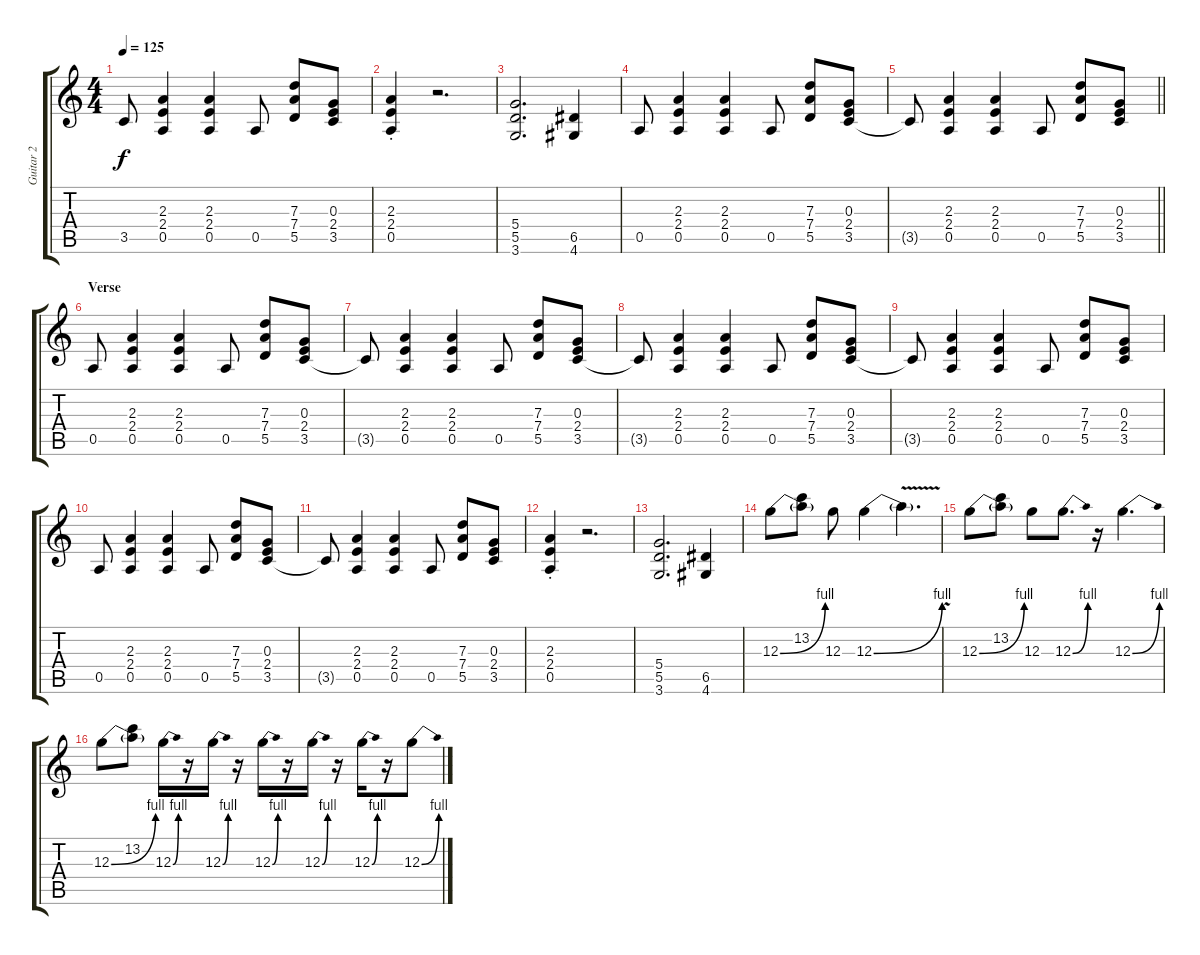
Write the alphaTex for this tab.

\track ("Guitar 2" "Guitar 2") {instrument overdrivenguitar}
\staff {score tabs}
\tuning (E4 B3 G3 D3 A2 E2) {hide}
\ts (4 4)
\tempo 125
\clef g2
\ks c
3.5{t}.8{dy f} (2.3 2.4 0.5).4 (2.3 2.4 0.5).4 0.5.8 (7.3 7.4 5.5).8 (0.3 2.4 3.5).8 |
(2.3{st} 2.4{st} 0.5{st}).4 r.2{d} |
(5.4 5.5 3.6).2{d} (6.5 4.6).4 |
0.5.8 (2.3 2.4 0.5).4 (2.3 2.4 0.5).4 0.5.8 (7.3 7.4 5.5).8 (0.3 2.4 3.5).8 |
\barLineRight lightlight
3.5{t}.8 (2.3 2.4 0.5).4 (2.3 2.4 0.5).4 0.5.8 (7.3 7.4 5.5).8 (0.3 2.4 3.5).8 |
\section ("" "Verse")
0.5.8 (2.3 2.4 0.5).4 (2.3 2.4 0.5).4 0.5.8 (7.3 7.4 5.5).8 (0.3 2.4 3.5).8 |
3.5{t}.8 (2.3 2.4 0.5).4 (2.3 2.4 0.5).4 0.5.8 (7.3 7.4 5.5).8 (0.3 2.4 3.5).8 |
3.5{t}.8 (2.3 2.4 0.5).4 (2.3 2.4 0.5).4 0.5.8 (7.3 7.4 5.5).8 (0.3 2.4 3.5).8 |
3.5{t}.8 (2.3 2.4 0.5).4 (2.3 2.4 0.5).4 0.5.8 (7.3 7.4 5.5).8 (0.3 2.4 3.5).8 |
0.5.8 (2.3 2.4 0.5).4 (2.3 2.4 0.5).4 0.5.8 (7.3 7.4 5.5).8 (0.3 2.4 3.5).8 |
3.5{t}.8 (2.3 2.4 0.5).4 (2.3 2.4 0.5).4 0.5.8 (7.3 7.4 5.5).8 (0.3 2.4 3.5).8 |
(2.3{st} 2.4{st} 0.5{st}).4 r.2{d} |
(5.4 5.5 3.6).2{d} (6.5 4.6).4 |
12.3{be (bend 0 0 60 4)}.8{volume 13} (13.2 12.3{t}).8 12.3.8 12.3{be (bend 0 0 60 4)}.4 12.3{v t}.4{d} |
12.3{be (bend 0 0 60 4)}.8 (13.2 12.3{t}).8 12.3.8 12.3{be (bend 0 0 60 4)}.8{d} r.16 12.3{be (bend 0 0 60 4)}.4{d} |
12.3{be (bend 0 0 60 4)}.8 (13.2 12.3{t}).8 12.3{be (bend 0 0 60 4)}.16 r.16 12.3{be (bend 0 0 60 4)}.16 r.16 12.3{be (bend 0 0 60 4)}.16 r.16 12.3{be (bend 0 0 60 4)}.16 r.16 12.3{be (bend 0 0 60 4)}.16 r.16 12.3{be (bend 0 0 60 4)}.8
